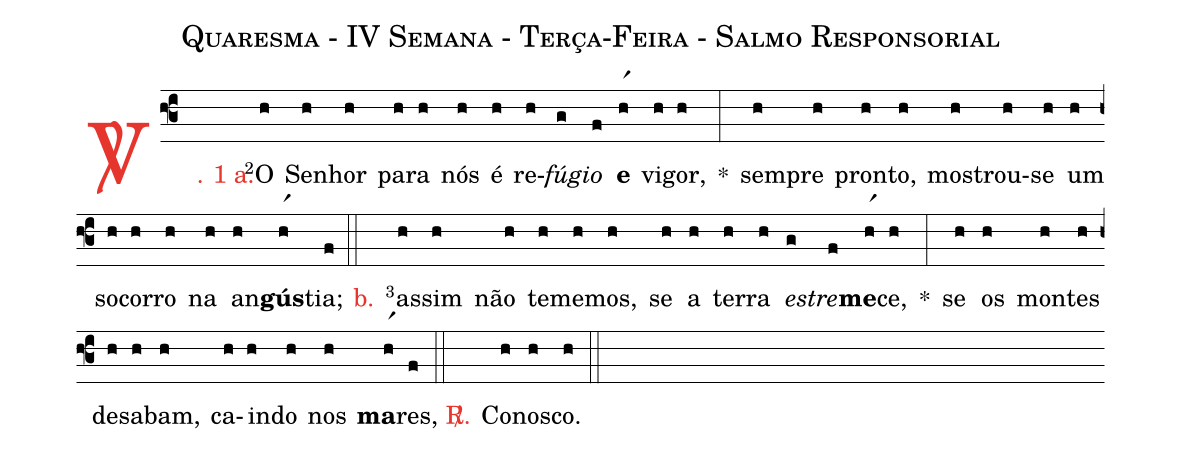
name: Quaresma - IV Semana - Terça-Feira - Salmo Responsorial;
%%
(f3)

<c><sp>V/</sp>. 1 a.</c>() <v>\VSup{2}</v>O(h) Se(h)nhor(h) pa(h)ra(h) nós(h) é(h) re(h)<i>fú</i>(g)<i>gio</i>(f) <b>e</b>(hr1) vi(h)gor,(h) *(:)
sem(h)pre(h) pron(h)to,(h) mos(h)trou-(h)se(h) um(h) so(h)cor(h)ro(h) na(h) an(h)<b>gús</b>(hr1)tia;(f)

(::)

<nlba><c>b.</c>() <v>\VSup{3}</v>as</nlba>(h)sim(h) não(h) te(h)me(h)mos,(h) se(h) a(h) ter(h)ra(h) <i>es</i>(g)<i>tre</i>(f)<b>me</b>(hr1)ce,(h) *(:)
se(h) os(h) mon(h)tes(h) de(h)sa(h)bam,(h) ca(h)in(h)do(h) nos(h) <b>ma</b>(hr1)res,(f)

(::)

<nlba><c><sp>R/</sp>.</c>() Co</nlba>(h)nos(h)co.(h)

(::)
